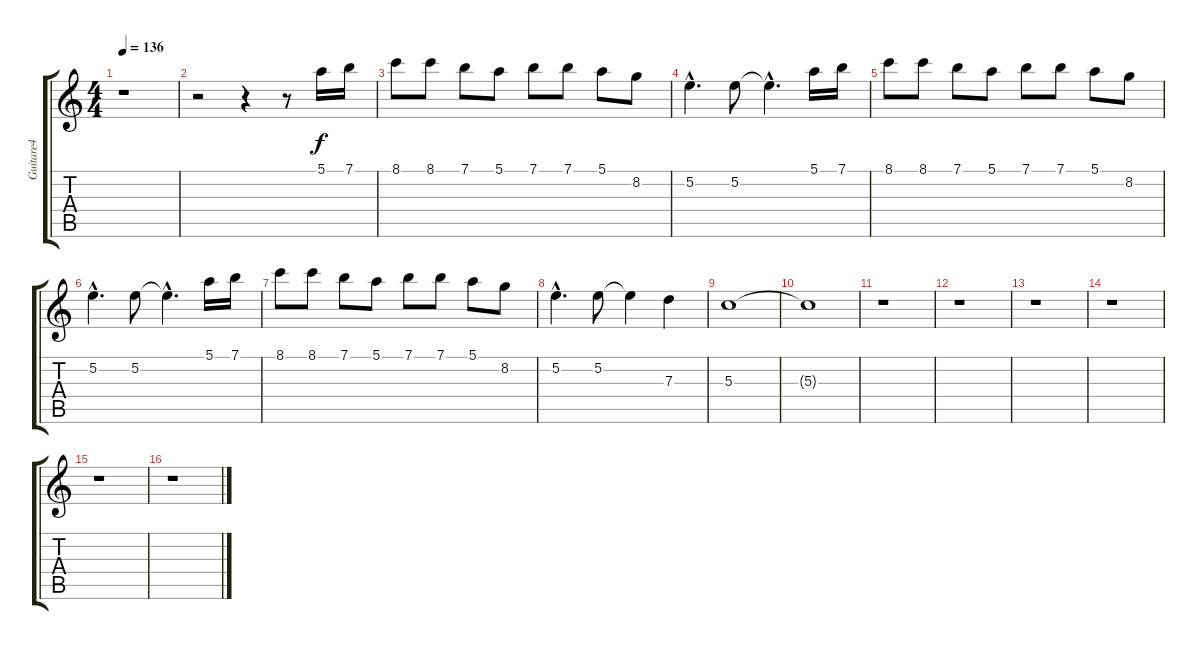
\track ("Guitare4" "Guitare4") {instrument acousticguitarnylon}
\staff {score tabs}
\tuning (E4 B3 G3 D3 A2 E2) {hide}
\ts (4 4)
\tempo 136
\clef g2
\ks c
r.1{dy f} |
r.2 r.4 r.8 5.1.16 7.1.16 |
8.1.8 8.1.8 7.1.8 5.1.8 7.1.8 7.1.8 5.1.8 8.2.8 |
5.2{hac}.4{d} 5.2.8 5.2{hac t}.4{d} 5.1.16 7.1.16 |
8.1.8 8.1.8 7.1.8 5.1.8 7.1.8 7.1.8 5.1.8 8.2.8 |
5.2{hac}.4{d} 5.2.8 5.2{hac t}.4{d} 5.1.16 7.1.16 |
8.1.8 8.1.8 7.1.8 5.1.8 7.1.8 7.1.8 5.1.8 8.2.8 |
5.2{hac}.4{d} 5.2.8 5.2{t}.4 7.3.4 |
5.3.1 |
5.3{t}.1 |
r.1 |
r.1 |
r.1 |
r.1 |
r.1 |
r.1
